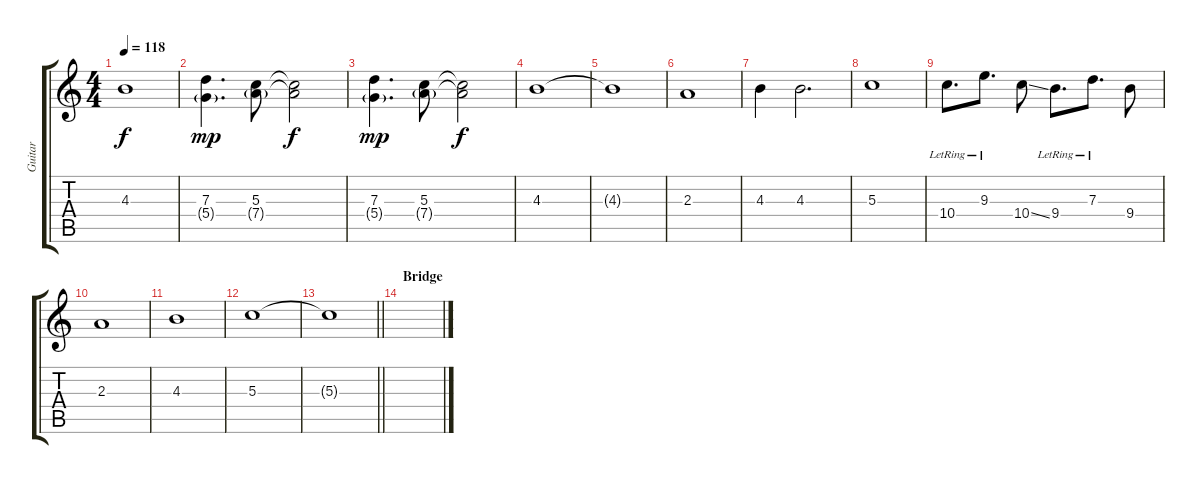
\track ("Guitar" "Guitar") {instrument electricguitarjazz}
\staff {score tabs}
\tuning (E4 B3 G3 D3 A2 E2) {hide}
\ts (4 4)
\tempo 118
\clef g2
\ks c
4.3{t}.1{dy f} |
(7.3 5.4{g}).4{d dy mp} (5.3 7.4{g}).8 (5.3{t} 7.4{t}).2{dy f} |
(7.3 5.4{g}).4{d dy mp} (5.3 7.4{g}).8 (5.3{t} 7.4{t}).2{dy f} |
4.3.1 |
4.3{t}.1 |
2.3.1 |
4.3.4 4.3.2{d} |
5.3.1 |
10.4{lr}.8{d} 9.3{lr}.8{d} 10.4{ss}.8 9.4{lr}.8{d} 7.3{lr}.8{d} 9.4.8 |
2.3.1 |
4.3.1 |
5.3.1 |
\barLineRight lightlight
5.3{t}.1 |
\section ("" "Bridge")
